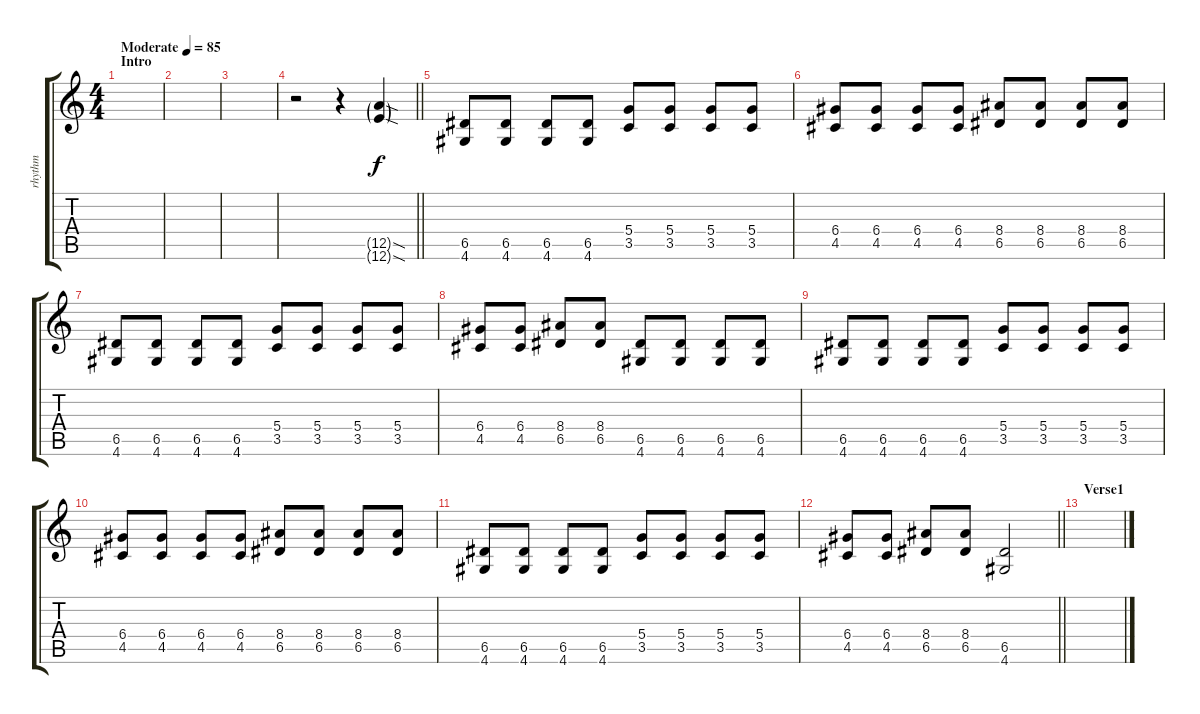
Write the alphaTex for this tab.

\track ("rhythm" "rhythm") {instrument overdrivenguitar}
\staff {score tabs}
\tuning (E4 B3 G3 D3 A2 E2) {hide}
\ts (4 4)
\section ("" "Intro")
\tempo (85 "Moderate")
\clef g2
\ks c
|
|
|
\barLineRight lightlight
r.2 r.4 (12.5{sod g} 12.6{sod g}).4 |
(6.5 4.6).8{dy f volume 13} (6.5 4.6).8 (6.5 4.6).8 (6.5 4.6).8 (5.4 3.5).8 (5.4 3.5).8 (5.4 3.5).8 (5.4 3.5).8 |
(6.4 4.5).8 (6.4 4.5).8 (6.4 4.5).8 (6.4 4.5).8 (8.4 6.5).8 (8.4 6.5).8 (8.4 6.5).8 (8.4 6.5).8 |
(6.5 4.6).8 (6.5 4.6).8 (6.5 4.6).8 (6.5 4.6).8 (5.4 3.5).8 (5.4 3.5).8 (5.4 3.5).8 (5.4 3.5).8 |
(6.4 4.5).8 (6.4 4.5).8 (8.4 6.5).8 (8.4 6.5).8 (6.5 4.6).8 (6.5 4.6).8 (6.5 4.6).8 (6.5 4.6).8 |
(6.5 4.6).8 (6.5 4.6).8 (6.5 4.6).8 (6.5 4.6).8 (5.4 3.5).8 (5.4 3.5).8 (5.4 3.5).8 (5.4 3.5).8 |
(6.4 4.5).8 (6.4 4.5).8 (6.4 4.5).8 (6.4 4.5).8 (8.4 6.5).8 (8.4 6.5).8 (8.4 6.5).8 (8.4 6.5).8 |
(6.5 4.6).8 (6.5 4.6).8 (6.5 4.6).8 (6.5 4.6).8 (5.4 3.5).8 (5.4 3.5).8 (5.4 3.5).8 (5.4 3.5).8 |
\barLineRight lightlight
(6.4 4.5).8 (6.4 4.5).8 (8.4 6.5).8 (8.4 6.5).8 (6.5 4.6).2 |
\section ("" "Verse1")
